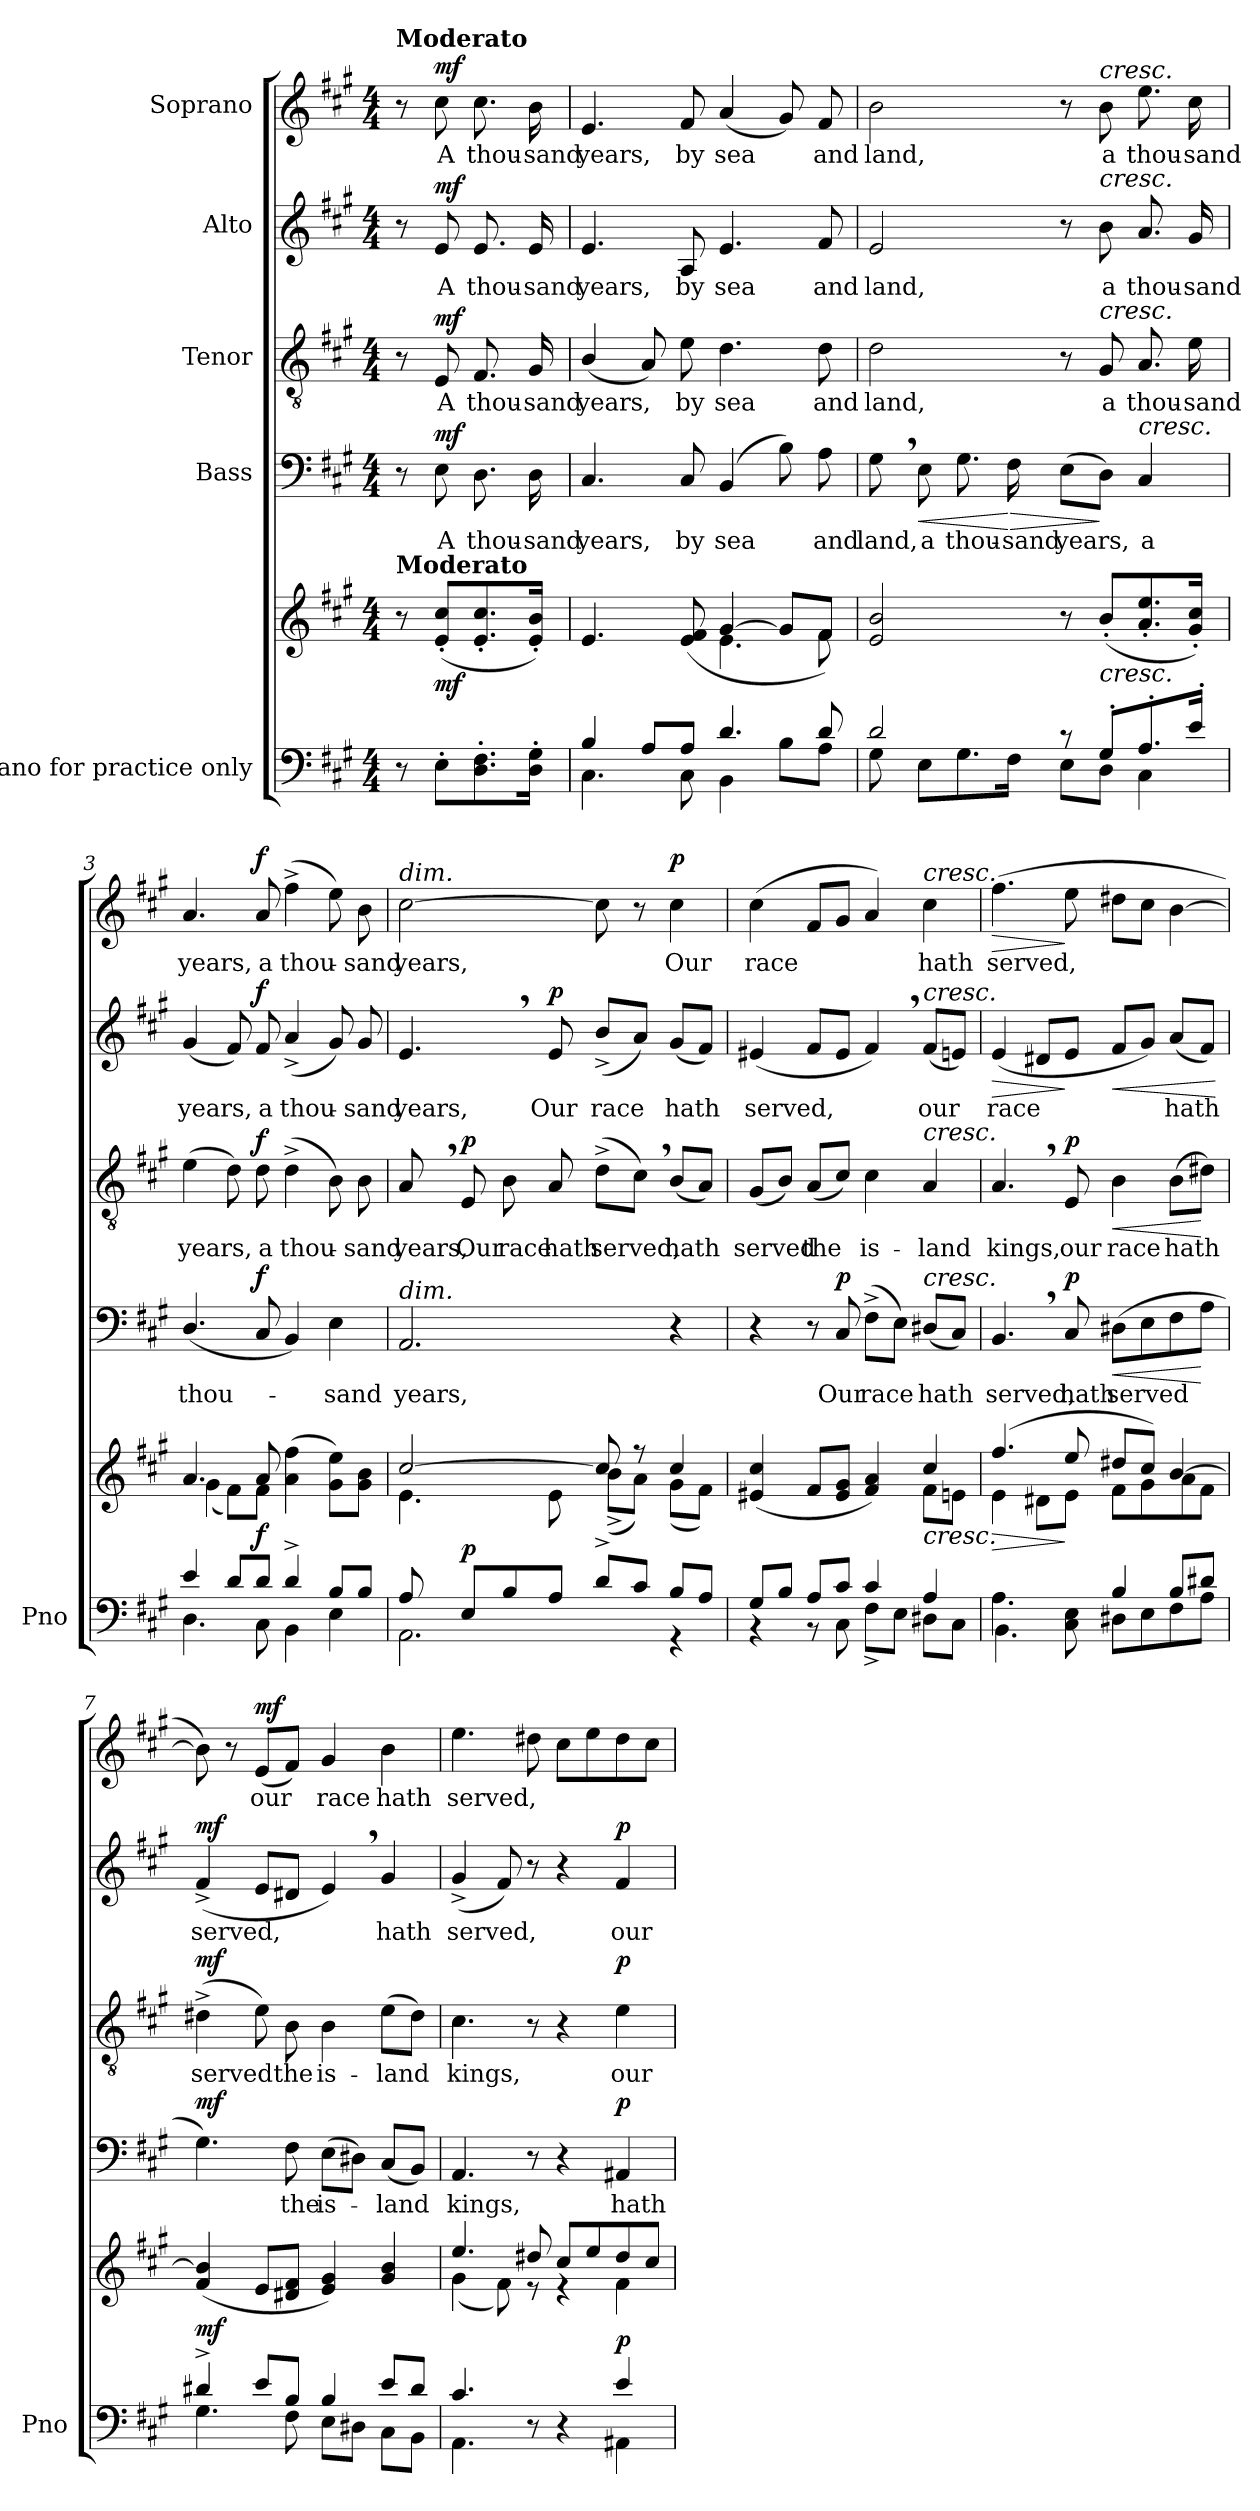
**kern	**kern	**dynam	**kern	**text	**dynam	**kern	**text	**dynam	**kern	**text	**dynam	**kern	**text	**dynam
*part5	*part5	*part5	*part4	*part4	*part4	*part3	*part3	*part3	*part2	*part2	*part2	*part1	*part1	*part1
*staff6	*staff5	*staff5/6	*staff4	*staff4	*staff4	*staff3	*staff3	*staff3	*staff2	*staff2	*staff2	*staff1	*staff1	*staff1
*I"Piano for practice only	*	*	*I"Bass	*	*	*I"Tenor	*	*	*I"Alto	*	*	*I"Soprano	*	*
*I'Pno	*	*	*	*	*	*	*	*	*	*	*	*	*	*
*clefF4	*clefG2	*	*clefF4	*	*	*clefGv2	*	*	*clefG2	*	*	*clefG2	*	*
*k[f#c#g#]	*k[f#c#g#]	*	*k[f#c#g#]	*	*	*k[f#c#g#]	*	*	*k[f#c#g#]	*	*	*k[f#c#g#]	*	*
*M4/4	*M4/4	*	*M4/4	*	*	*M4/4	*	*	*M4/4	*	*	*M4/4	*	*
*MM84	*MM84	*	*MM84	*	*	*MM84	*	*	*MM84	*	*	*MM84	*	*
=	=	=	=	=	=	=	=	=	=	=	=	=	=	=
!	!	!	!	!	!	!	!	!	!	!	!	!LO:TX:a:B:t=Moderato	!	!
!	!LO:TX:a:B:t=Moderato	!	!	!	!	!	!	!	!	!	!	!	!	!
8r	8r	.	8r	.	.	8r	.	.	8r	.	.	8r	.	.
!	!	!LO:DY:b	!	!LO:LY:b	!LO:DY:a	!	!LO:LY:b	!LO:DY:a	!	!LO:LY:b	!LO:DY:a	!	!LO:LY:b	!LO:DY:a
8E'>\L	(8e/' 8cc#/'L	mf	8E\	A	mf	8E/	A	mf	8e/	A	mf	8cc#\	A	mf
!	!	!	!	!LO:LY:b	!	!	!LO:LY:b	!	!	!LO:LY:b	!	!	!LO:LY:b	!
8.D\'> 8.F#\'>	8.e/' 8.cc#/'	.	8.D\	thou-	.	8.F#/	thou-	.	8.e/	thou-	.	8.cc#\	thou-	.
!	!	!	!	!LO:LY:b	!	!	!LO:LY:b	!	!	!LO:LY:b	!	!	!LO:LY:b	!
16D\'> 16G#\'>Jk	16e/' 16b/'Jk)	.	16D\	-sand	.	16G#/	-sand	.	16e/	-sand	.	16b\	-sand	.
=1	=1	=1	=1	=1	=1	=1	=1	=1	=1	=1	=1	=1	=1	=1
*^	*^	*	*	*	*	*	*	*	*	*	*	*	*	*
!	!	!	!	!	!	!LO:LY:b	!	!	!LO:LY:b	!	!	!LO:LY:b	!	!	!LO:LY:b	!
4B/	4.C#\	4.e/	2ryy	.	4.C#/	years,	.	(4B/	years,	.	4.e/	years,	.	4.e/	years,	.
8A/L	.	.	.	.	.	.	.	8A/)	.	.	.	.	.	.	.	.
!	!	!	!	!	!	!LO:LY:b	!	!	!LO:LY:b	!	!	!LO:LY:b	!	!	!LO:LY:b	!
8A/J	8C#\	(8e/ 8f#/	.	.	8C#/	by	.	8e\	by	.	8A/	by	.	8f#/	by	.
!	!	!	!	!	!	!LO:LY:b	!	!	!LO:LY:b	!	!	!LO:LY:b	!	!	!LO:LY:b	!
4.d/	4BB\	[4g#/	4.e\	.	(4BB/	sea	.	4.d\	sea	.	4.e/	sea	.	(4a/	sea	.
.	8B\L	8g#/L]	.	.	8B\)	.	.	.	.	.	.	.	.	8g#/)	.	.
!	!	!	!	!	!	!LO:LY:b	!	!	!LO:LY:b	!	!	!LO:LY:b	!	!	!LO:LY:b	!
8d/	8A\J	8f#/J)	8f#\	.	8A\	and	.	8d\	and	.	8f#/	and	.	8f#/	and	.
=2	=2	=2	=2	=2	=2	=2	=2	=2	=2	=2	=2	=2	=2	=2	=2	=2
!	!	!	!	!	!	!LO:LY:b	!	!	!LO:LY:b	!	!	!LO:LY:b	!	!	!LO:LY:b	!
*	*	*v	*v	*	*	*	*	*	*	*	*	*	*	*	*	*
2d/	8G#\	2e/ 2b/	.	8G#,\	land,	.	2d\	land,	.	2e/	land,	.	2b\	land,	.
!	!	!	!	!	!LO:LY:b	!LO:HP:b	!	!	!	!	!	!	!	!	!
.	8E\L	.	.	8E\	a	<	.	.	.	.	.	.	.	.	.
!	!	!	!	!	!LO:LY:b	!	!	!	!	!	!	!	!	!	!
.	8.G#\	.	.	8.G#\	thou-	.	.	.	.	.	.	.	.	.	.
!	!	!	!	!	!LO:LY:b	!LO:HP:n=1:b	!	!	!	!	!	!	!	!	!
.	16F#\Jk	.	.	16F#\	-sand	[ >	.	.	.	.	.	.	.	.	.
!	!	!	!	!	!LO:LY:b	!	!	!	!	!	!	!	!	!	!
8r	8E\L	8r	.	(8E\L	years,	.	8r	.	.	8r	.	.	8r	.	.
!	!	!	!	!	!	!	!	!	!	!	!	!	!LO:TX:a:i:t=cresc.	!	!
!	!	!	!	!	!	!	!	!	!	!LO:TX:a:i:t=cresc.	!	!	!	!	!
!	!	!	!	!	!	!	!LO:TX:a:i:t=cresc.	!	!	!	!	!	!	!	!
!	!	!LO:TX:b:i:t=cresc.	!	!	!	!	!	!	!	!	!	!	!	!	!
!	!	!	!	!	!	!	!	!LO:LY:b	!	!	!LO:LY:b	!	!	!LO:LY:b	!
8G#'/L	8D\J	(>8b'>/L	.	8D\J)	.	]	8G#/	a	.	8b\	a	.	8b\	a	.
!	!	!	!	!LO:TX:a:i:t=cresc.	!	!	!	!	!	!	!	!	!	!	!
!	!	!	!	!	!LO:LY:b	!	!	!LO:LY:b	!	!	!LO:LY:b	!	!	!LO:LY:b	!
8.A'/	4C#\	8.a/'> 8.ee/'>	.	4C#/	a	.	8.A/	thou-	.	8.a/	thou-	.	8.ee\	thou-	.
!	!	!	!	!	!	!	!	!LO:LY:b	!	!	!LO:LY:b	!	!	!LO:LY:b	!
16e'/Jk	.	16g#/'> 16cc#/'>Jk)	.	.	.	.	16e\	-sand	.	16g#/	-sand	.	16cc#\	-sand	.
!!LO:LB:g=z
=3	=3	=3	=3	=3	=3	=3	=3	=3	=3	=3	=3	=3	=3	=3	=3
*	*	*^	*	*	*	*	*	*	*	*	*	*	*	*	*
!	!	!	!	!	!	!LO:LY:b	!	!	!LO:LY:b	!	!	!LO:LY:b	!	!	!LO:LY:b	!
4e/	4.D\	4.a/	(4g#\	.	(4.D/	thou-	.	(4e\	years,	.	(4g#/	years,	.	4.a/	years,	.
8d/L	.	.	8f#\L)	.	.	.	.	8d\)	.	.	8f#/)	.	.	.	.	.
!	!	!	!	!LO:DY:b	!	!	!LO:DY:a	!	!LO:LY:b	!LO:DY:a	!	!LO:LY:b	!LO:DY:a	!	!LO:LY:b	!LO:DY:a
8d/J	8C#\	8a/	8f#\J	f	8C#/	.	f	8d\	a	f	8f#/	a	f	8a/	a	f
!	!	!	!	!	!	!	!	!	!LO:LY:b	!	!	!LO:LY:b	!	!	!LO:LY:b	!
4d^/	4BB\	(4a\ 4ff#\	2ryy	.	4BB/)	.	.	(4d^\	thou-	.	(4a^>/	thou-	.	(4ff#^\	thou-	.
!	!	!	!	!	!	!LO:LY:b	!	!	!	!	!	!	!	!	!	!
8B/L	4E\	8g#\ 8ee\L)	.	.	4E\	-sand	.	8B\)	.	.	8g#/)	.	.	8ee\)	.	.
!	!	!	!	!	!	!	!	!	!LO:LY:b	!	!	!LO:LY:b	!	!	!LO:LY:b	!
8B/J	.	8g#\ 8b\J	.	.	.	.	.	8B\	sand	.	8g#/	-sand	.	8b\	-sand	.
=4	=4	=4	=4	=4	=4	=4	=4	=4	=4	=4	=4	=4	=4	=4	=4	=4
!	!	!	!	!	!	!	!	!	!	!	!	!	!	!LO:TX:a:i:t=dim.	!	!
!	!	!	!	!	!LO:TX:a:i:t=dim.	!	!	!	!	!	!	!	!	!	!	!
!	!	!	!	!	!	!LO:LY:b	!	!	!LO:LY:b	!	!	!LO:LY:b	!	!	!LO:LY:b	!
8A/	2.AA\	[2cc#/	4.e\	.	2.AA/	years,	.	8A,/	years,	.	4.e,/	years,	.	[2cc#\	years,	.
!	!	!	!	!LO:DY:a=2	!	!	!	!	!LO:LY:b	!LO:DY:a	!	!	!	!	!	!
8E/L	.	.	.	p	.	.	.	8E/	Our	p	.	.	.	.	.	.
!	!	!	!	!	!	!	!	!	!LO:LY:b	!	!	!	!	!	!	!
8B/	.	.	.	.	.	.	.	8B\	race	.	.	.	.	.	.	.
!	!	!	!	!	!	!	!	!	!LO:LY:b	!	!	!LO:LY:b	!LO:DY:a	!	!	!
8A/J	.	.	8e\	.	.	.	.	8A/	hath	.	8e/	Our	p	.	.	.
!	!	!	!	!	!	!	!	!	!LO:LY:b	!	!	!LO:LY:b	!	!	!	!
8d^/L	.	8cc#/]	(8b^\L	.	.	.	.	(8d^\L	served,	.	(8b^>/L	race	.	8cc#\]	.	.
8c#/J	.	8r	8a\J)	.	.	.	.	8c#,\J)	.	.	8a/J)	.	.	8r	.	.
!	!	!	!	!	!	!	!	!	!LO:LY:b	!	!	!LO:LY:b	!	!	!LO:LY:b	!LO:DY:a
8B/L	4r	4cc#/	(8g#\L	.	4r	.	.	(8B/L	hath	.	(8g#/L	hath	.	4cc#\	Our	p
8A/J	.	.	8f#\J)	.	.	.	.	8A/J)	.	.	8f#/J)	.	.	.	.	.
=5	=5	=5	=5	=5	=5	=5	=5	=5	=5	=5	=5	=5	=5	=5	=5	=5
!	!	!	!	!	!	!	!	!	!LO:LY:b	!	!	!LO:LY:b	!	!	!LO:LY:b	!
8G#/L	4r	(>4e#X/ 4cc#/	2ryy	.	4r	.	.	(8G#/L	served	.	(4e#X/	served,	.	(4cc#\	race	.
8B/J	.	.	.	.	.	.	.	8B/J)	.	.	.	.	.	.	.	.
!	!	!	!	!	!	!	!	!	!LO:LY:b	!	!	!	!	!	!	!
8A/L	8r	8f#/L	.	.	8r	.	.	(8A/L	the	.	8f#/L	.	.	8f#/L	.	.
!	!	!	!	!	!	!LO:LY:b	!LO:DY:a	!	!	!	!	!	!	!	!	!
8c#/J	8C#\	8e#/ 8g#/J	.	.	8C#/	Our	p	8c#/J)	.	.	8e#/J	.	.	8g#/J	.	.
!	!	!	!	!	!	!LO:LY:b	!	!	!LO:LY:b	!	!	!	!	!	!	!
4c#/	8F#^\L	4f#/ 4a/)	4ryy	.	(8F#^\L	race	.	4c#\	is-	.	4f#,/)	.	.	4a/)	.	.
.	8E\J	.	.	.	8E\J)	.	.	.	.	.	.	.	.	.	.	.
!	!	!	!	!	!	!	!	!	!	!	!	!	!	!LO:TX:a:i:t=cresc.	!	!
!	!	!	!	!	!	!	!	!	!	!	!LO:TX:a:i:t=cresc.	!	!	!	!	!
!	!	!	!	!	!	!	!	!LO:TX:a:i:t=cresc.	!	!	!	!	!	!	!	!
!	!	!	!	!	!LO:TX:a:i:t=cresc.	!	!	!	!	!	!	!	!	!	!	!
!	!	!LO:TX:b:i:t=cresc.	!	!	!	!	!	!	!	!	!	!	!	!	!	!
!	!	!	!	!	!	!LO:LY:b	!	!	!LO:LY:b	!	!	!LO:LY:b	!	!	!LO:LY:b	!
4A/	8D#X\L	4cc#/	8f#\L	.	(8D#X/L	hath	.	4A/	-land	.	(8f#/L	our	.	4cc#\	hath	.
.	8C#\J	.	8en\J	.	8C#/J)	.	.	.	.	.	8en/J)	.	.	.	.	.
!!LO:PB:g=z
=6	=6	=6	=6	=6	=6	=6	=6	=6	=6	=6	=6	=6	=6	=6	=6	=6
!	!	!	!	!LO:HP:b	!	!LO:LY:b	!	!	!LO:LY:b	!	!	!LO:LY:b	!LO:HP:b	!	!LO:LY:b	!LO:HP:b
4.A\	4.BB\	(4.ff#/	4e\	>	4.BB,/	served,	.	4.A,/	kings,	.	(4e/	race	>	(4.ff#\	served,	>
.	.	.	8d#X\L	.	.	.	.	.	.	.	8d#X/L	.	.	.	.	.
!	!	!	!	!	!	!LO:LY:b	!LO:DY:a	!	!LO:LY:b	!LO:DY:a	!	!	!	!	!	!
8C#\ 8E\	8ryy	8ee/	8e\J	]	8C#/	hath	p	8E/	our	p	8e/J	.	]	8ee\	.	]
!	!	!	!	!	!	!LO:LY:b	!LO:HP:b	!	!LO:LY:b	!LO:HP:b	!	!	!LO:HP:b	!	!	!
4B/	8D#X\L	8dd#X/L	8f#\L	.	(8D#X\L	served	<	4B\	race	<	8f#/L	.	<	8dd#X\L	.	.
.	8E\	8cc#/J)	8g#\	.	8E\	.	.	.	.	.	8g#/J)	.	.	8cc#\J	.	.
!	!	!	!	!	!	!	!	!	!LO:LY:b	!	!	!LO:LY:b	!	!	!	!
8B/L	8F#\	[4b/	8a\	.	8F#\	.	.	(8B\L	hath	.	(8a/L	hath	.	[4b\	.	.
8d#X/J	8A\J	.	8f#\J	.	8A\J	.	[	8d#X\J)	.	[	8f#/J)	.	.	.	.	.
*v	*v	*	*	*	*	*	*	*	*	*	*	*	*	*	*	*
*	*v	*v	*	*	*	*	*	*	*	*	*	*	*	*	*
.	.	.	.	.	.	.	.	.	.	.	[	.	.	.
=7	=7	=7	=7	=7	=7	=7	=7	=7	=7	=7	=7	=7	=7	=7
*^	*	*	*	*	*	*	*	*	*	*	*	*	*	*
!	!	!	!LO:DY:a=2	!	!	!LO:DY:a	!	!LO:LY:b	!LO:DY:a	!	!LO:LY:b	!LO:DY:a	!	!	!
4d#X^>/	4.G#\	(>4f#/ 4b/]	mf	4.G#\)	.	mf	(4d#X^>\	served	mf	(4f#^>/	served,	mf	8b\])	.	.
.	.	.	.	.	.	.	.	.	.	.	.	.	8r	.	.
!	!	!	!	!	!	!	!	!	!	!	!	!	!	!LO:LY:b	!LO:DY:a
8e/L	.	8e/L	.	.	.	.	8e\)	.	.	8e/L	.	.	(8e/L	our	mf
!	!	!	!	!	!LO:LY:b	!	!	!LO:LY:b	!	!	!	!	!	!	!
8B/J	8F#\	8d#X/ 8f#/J	.	8F#\	the	.	8B\	the	.	8d#X/J	.	.	8f#/J)	.	.
!	!	!	!	!	!LO:LY:b	!	!	!LO:LY:b	!	!	!	!	!	!LO:LY:b	!
4B/	8E\L	4e/ 4g#/)	.	(8E\L	is-	.	4B\	is-	.	4e,/)	.	.	4g#/	race	.
.	8D#X\J	.	.	8D#X\J)	.	.	.	.	.	.	.	.	.	.	.
!	!	!	!	!	!LO:LY:b	!	!	!LO:LY:b	!	!	!LO:LY:b	!	!	!LO:LY:b	!
8e/L	8C#\L	4g#/ 4b/	.	(8C#/L	-land	.	(8e\L	-land	.	4g#/	hath	.	4b\	hath	.
8d#/J	8BB\J	.	.	8BB/J)	.	.	8d#\J)	.	.	.	.	.	.	.	.
=8	=8	=8	=8	=8	=8	=8	=8	=8	=8	=8	=8	=8	=8	=8	=8
*	*	*^	*	*	*	*	*	*	*	*	*	*	*	*	*
!	!	!	!	!	!	!LO:LY:b	!	!	!LO:LY:b	!	!	!LO:LY:b	!	!	!LO:LY:b	!LO:DY:a
!	!	!	!	!	!	!	!	!	!	!	!	!	!	!	!	!LO:DY:n=1:a
4.c#/	4.AA\	4.ee/	(4g#\	.	4.AA/	kings,	.	4.c#\	kings,	.	(4g#^>/	served,	.	4.ee\	served,	other-dynamics mf
.	.	.	8f#\)	.	.	.	.	.	.	.	8f#/)	.	.	.	.	.
8r	4.ryy	8dd#X/	8r	.	8r	.	.	8r	.	.	8r	.	.	8dd#X\	.	.
4r	.	8cc#/L	4r	.	4r	.	.	4r	.	.	4r	.	.	8cc#\L	.	.
.	.	8ee/	.	.	.	.	.	.	.	.	.	.	.	8ee\	.	.
!	!	!	!	!LO:DY:a=2	!	!LO:LY:b	!LO:DY:a	!	!LO:LY:b	!LO:DY:a	!	!LO:LY:b	!LO:DY:a	!	!	!
4e/	4AA#X\	8dd#/	4f#\	p	4AA#X/	hath	p	4e\	our	p	4f#/	our	p	8dd#\	.	.
.	.	8cc#/J	.	.	.	.	.	.	.	.	.	.	.	8cc#\J	.	.
*v	*v	*	*	*	*	*	*	*	*	*	*	*	*	*	*	*
*	*v	*v	*	*	*	*	*	*	*	*	*	*	*	*	*
=	=	=	=	=	=	=	=	=	=	=	=	=	=	=
*-	*-	*-	*-	*-	*-	*-	*-	*-	*-	*-	*-	*-	*-	*-
